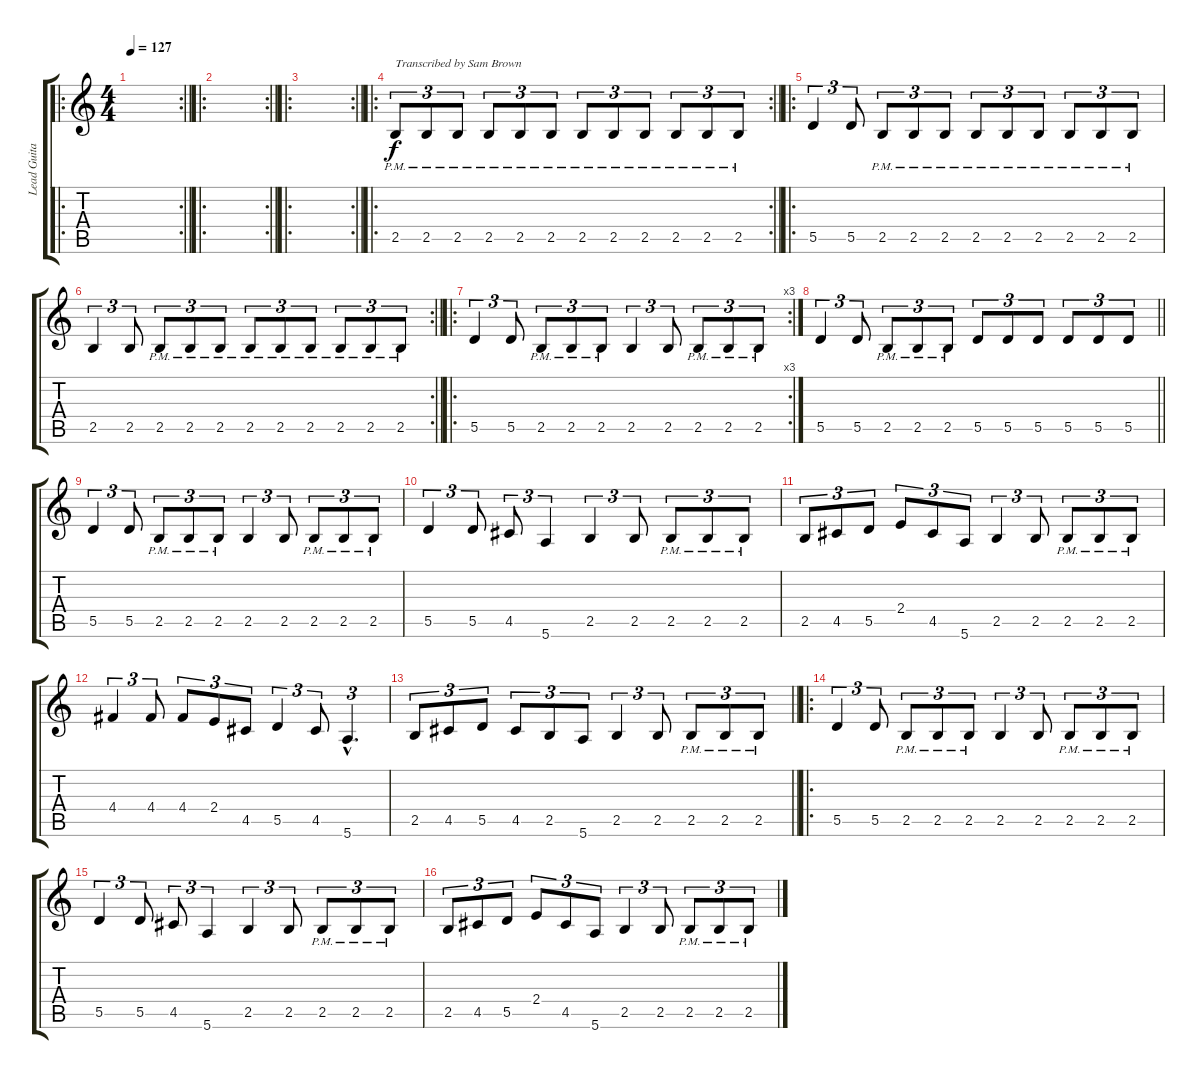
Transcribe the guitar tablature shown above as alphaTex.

\track ("Lead Guitar" "Lead Guita") {instrument distortionguitar}
\staff {score tabs}
\tuning (E4 B3 G3 D3 A2 E2) {hide}
\ro
\rc 2
\ts (4 4)
\section ("" "")
\tempo 127
\clef g2
\barLineRight lightlight
\ks c
|
\ro
\rc 2
\section ("" "")
\barLineRight lightlight
|
\ro
\rc 2
\section ("" "")
\barLineRight lightlight
|
\ro
\rc 2
\section ("" "")
\barLineRight lightlight
2.5{pm}.8{tu (3 2) txt "Transcribed by Sam Brown"} 2.5{pm}.8{tu (3 2)} 2.5{pm}.8{tu (3 2)} 2.5{pm}.8{tu (3 2)} 2.5{pm}.8{tu (3 2)} 2.5{pm}.8{tu (3 2)} 2.5{pm}.8{tu (3 2)} 2.5{pm}.8{tu (3 2)} 2.5{pm}.8{tu (3 2)} 2.5{pm}.8{tu (3 2)} 2.5{pm}.8{tu (3 2)} 2.5{pm}.8{tu (3 2)} |
\ro
\section ("" "")
5.5.4{tu (3 2)} 5.5.8{tu (3 2)} 2.5{pm}.8{tu (3 2)} 2.5{pm}.8{tu (3 2)} 2.5{pm}.8{tu (3 2)} 2.5{pm}.8{tu (3 2)} 2.5{pm}.8{tu (3 2)} 2.5{pm}.8{tu (3 2)} 2.5{pm}.8{tu (3 2)} 2.5{pm}.8{tu (3 2)} 2.5{pm}.8{tu (3 2)} |
\rc 2
\barLineRight lightlight
2.5.4{tu (3 2)} 2.5.8{tu (3 2)} 2.5{pm}.8{tu (3 2)} 2.5{pm}.8{tu (3 2)} 2.5{pm}.8{tu (3 2)} 2.5{pm}.8{tu (3 2)} 2.5{pm}.8{tu (3 2)} 2.5{pm}.8{tu (3 2)} 2.5{pm}.8{tu (3 2)} 2.5{pm}.8{tu (3 2)} 2.5{pm}.8{tu (3 2)} |
\ro
\rc 3
\section ("" "")
5.5.4{tu (3 2)} 5.5.8{tu (3 2)} 2.5{pm}.8{tu (3 2)} 2.5{pm}.8{tu (3 2)} 2.5{pm}.8{tu (3 2)} 2.5.4{tu (3 2)} 2.5.8{tu (3 2)} 2.5{pm}.8{tu (3 2)} 2.5{pm}.8{tu (3 2)} 2.5{pm}.8{tu (3 2)} |
\barLineRight lightlight
5.5.4{tu (3 2)} 5.5.8{tu (3 2)} 2.5{pm}.8{tu (3 2)} 2.5{pm}.8{tu (3 2)} 2.5{pm}.8{tu (3 2)} 5.5.8{tu (3 2)} 5.5.8{tu (3 2)} 5.5.8{tu (3 2)} 5.5.8{tu (3 2)} 5.5.8{tu (3 2)} 5.5.8{tu (3 2)} |
\section ("" "")
5.5.4{tu (3 2)} 5.5.8{tu (3 2)} 2.5{pm}.8{tu (3 2)} 2.5{pm}.8{tu (3 2)} 2.5{pm}.8{tu (3 2)} 2.5.4{tu (3 2)} 2.5.8{tu (3 2)} 2.5{pm}.8{tu (3 2)} 2.5{pm}.8{tu (3 2)} 2.5{pm}.8{tu (3 2)} |
5.5.4{tu (3 2)} 5.5.8{tu (3 2)} 4.5.8{tu (3 2)} 5.6.4{tu (3 2)} 2.5.4{tu (3 2)} 2.5.8{tu (3 2)} 2.5{pm}.8{tu (3 2)} 2.5{pm}.8{tu (3 2)} 2.5{pm}.8{tu (3 2)} |
2.5.8{tu (3 2)} 4.5.8{tu (3 2)} 5.5.8{tu (3 2)} 2.4.8{tu (3 2)} 4.5.8{tu (3 2)} 5.6.8{tu (3 2)} 2.5.4{tu (3 2)} 2.5.8{tu (3 2)} 2.5{pm}.8{tu (3 2)} 2.5{pm}.8{tu (3 2)} 2.5{pm}.8{tu (3 2)} |
4.4.4{tu (3 2)} 4.4.8{tu (3 2)} 4.4.8{tu (3 2)} 2.4.8{tu (3 2)} 4.5.8{tu (3 2)} 5.5.4{tu (3 2)} 4.5.8{tu (3 2)} 5.6{hac}.4{d tu (3 2)} |
\barLineRight lightlight
2.5.8{tu (3 2)} 4.5.8{tu (3 2)} 5.5.8{tu (3 2)} 4.5.8{tu (3 2)} 2.5.8{tu (3 2)} 5.6.8{tu (3 2)} 2.5.4{tu (3 2)} 2.5.8{tu (3 2)} 2.5{pm}.8{tu (3 2)} 2.5{pm}.8{tu (3 2)} 2.5{pm}.8{tu (3 2)} |
\ro
\section ("" "")
5.5.4{tu (3 2)} 5.5.8{tu (3 2)} 2.5{pm}.8{tu (3 2)} 2.5{pm}.8{tu (3 2)} 2.5{pm}.8{tu (3 2)} 2.5.4{tu (3 2)} 2.5.8{tu (3 2)} 2.5{pm}.8{tu (3 2)} 2.5{pm}.8{tu (3 2)} 2.5{pm}.8{tu (3 2)} |
5.5.4{tu (3 2)} 5.5.8{tu (3 2)} 4.5.8{tu (3 2)} 5.6.4{tu (3 2)} 2.5.4{tu (3 2)} 2.5.8{tu (3 2)} 2.5{pm}.8{tu (3 2)} 2.5{pm}.8{tu (3 2)} 2.5{pm}.8{tu (3 2)} |
2.5.8{tu (3 2)} 4.5.8{tu (3 2)} 5.5.8{tu (3 2)} 2.4.8{tu (3 2)} 4.5.8{tu (3 2)} 5.6.8{tu (3 2)} 2.5.4{tu (3 2)} 2.5.8{tu (3 2)} 2.5{pm}.8{tu (3 2)} 2.5{pm}.8{tu (3 2)} 2.5{pm}.8{tu (3 2)}
